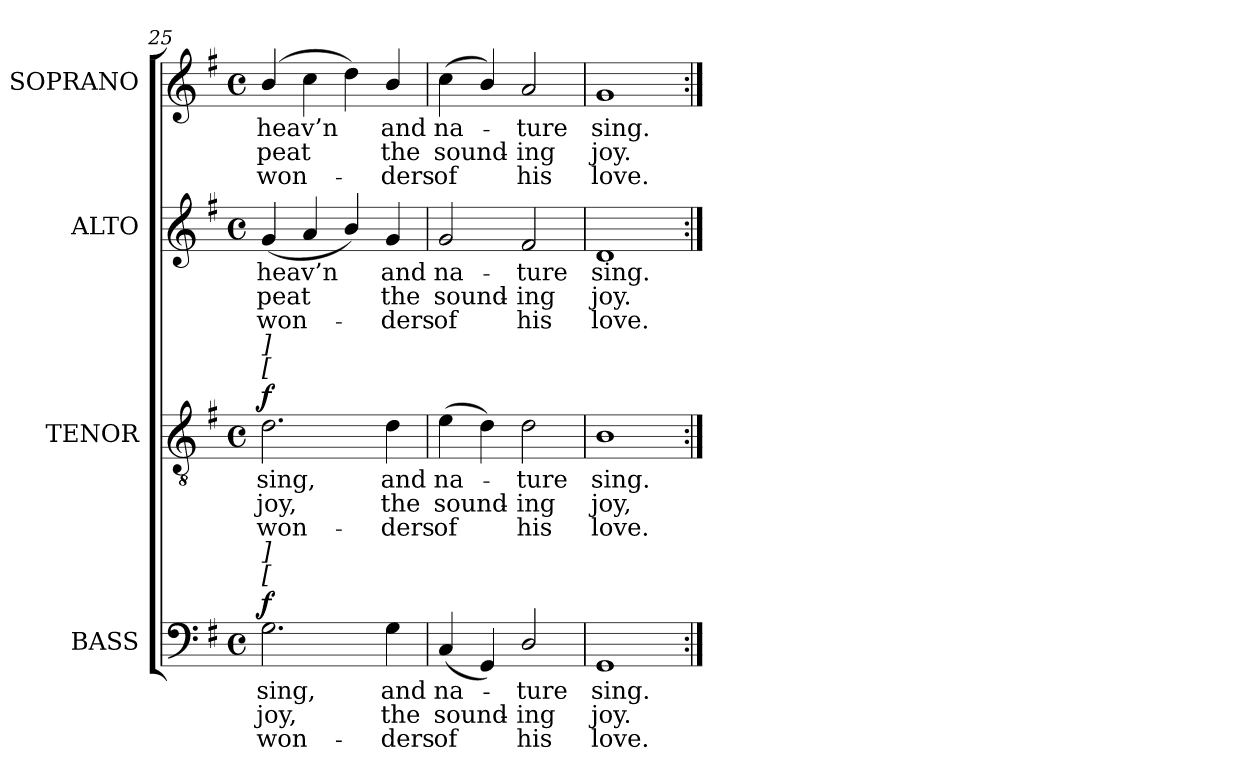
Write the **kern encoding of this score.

**kern	**text	**text	**text	**dynam	**kern	**text	**text	**text	**dynam	**kern	**text	**text	**text	**kern	**text	**text	**text
*part4	*part4	*part4	*part4	*part4	*part3	*part3	*part3	*part3	*part3	*part2	*part2	*part2	*part2	*part1	*part1	*part1	*part1
*staff4	*staff4	*staff4	*staff4	*staff4	*staff3	*staff3	*staff3	*staff3	*staff3	*staff2	*staff2	*staff2	*staff2	*staff1	*staff1	*staff1	*staff1
*I"BASS	*	*	*	*	*I"TENOR	*	*	*	*	*I"ALTO	*	*	*	*I"SOPRANO	*	*	*
*I'B.	*	*	*	*	*I'T.	*	*	*	*	*I'A.	*	*	*	*I'S.	*	*	*
*clefF4	*	*	*	*	*clefGv2	*	*	*	*	*clefG2	*	*	*	*clefG2	*	*	*
*	*	*	*	*	*ITrd7c12	*	*	*	*	*	*	*	*	*	*	*	*
*k[f#]	*	*	*	*	*k[f#]	*	*	*	*	*k[f#]	*	*	*	*k[f#]	*	*	*
*G:	*	*	*	*	*G:	*	*	*	*	*G:	*	*	*	*G:	*	*	*
*M4/4	*	*	*	*	*M4/4	*	*	*	*	*M4/4	*	*	*	*M4/4	*	*	*
*met(c)	*	*	*	*	*met(c)	*	*	*	*	*met(c)	*	*	*	*met(c)	*	*	*
=25	=25	=25	=25	=25	=25	=25	=25	=25	=25	=25	=25	=25	=25	=25	=25	=25	=25
!	!LO:LY:b:color=#000000	!LO:LY:b:color=#000000	!LO:LY:b:color=#000000	!	!	!	!	!	!	!	!	!	!	!	!	!	!
!	!	!	!	!	!	!LO:LY:b:color=#000000	!LO:LY:b:color=#000000	!LO:LY:b:color=#000000	!	!	!	!	!	!	!	!	!
!	!	!	!	!	!	!	!	!	!	!	!LO:LY:b:color=#000000	!LO:LY:b:color=#000000	!LO:LY:b:color=#000000	!	!	!	!
!	!	!	!	!	!LO:TX:a:i:t=[	!	!	!	!	!	!	!	!	!	!	!	!
!	!	!	!	!	!LO:TX:a:i:t=]	!	!	!	!	!	!	!	!	!	!	!	!
!LO:TX:a:i:t=[	!	!	!	!	!	!	!	!	!	!	!	!	!	!	!	!	!
!LO:TX:a:i:t=]	!	!	!	!	!	!	!	!	!	!	!	!	!	!	!	!	!
!	!	!	!	!	!	!	!	!	!	!	!	!	!	!	!LO:LY:b:color=#000000	!LO:LY:b:color=#000000	!LO:LY:b:color=#000000
2.Gi\	sing,	joy,	won-	f	2.Di\	sing,	joy,	won-	f	(4gi/	heav’n	-peat	won-	(4bi/	heav’n	-peat	won-
.	.	.	.	.	.	.	.	.	.	4ai/	.	.	.	4cci\	.	.	.
.	.	.	.	.	.	.	.	.	.	4bi/)	.	.	.	4ddi\)	.	.	.
!	!LO:LY:b:color=#000000	!LO:LY:b:color=#000000	!LO:LY:b:color=#000000	!	!	!	!	!	!	!	!	!	!	!	!	!	!
!	!	!	!	!	!	!LO:LY:b:color=#000000	!LO:LY:b:color=#000000	!LO:LY:b:color=#000000	!	!	!	!	!	!	!	!	!
!	!	!	!	!	!	!	!	!	!	!	!LO:LY:b:color=#000000	!LO:LY:b:color=#000000	!LO:LY:b:color=#000000	!	!	!	!
!	!	!	!	!	!	!	!	!	!	!	!	!	!	!	!LO:LY:b:color=#000000	!LO:LY:b:color=#000000	!LO:LY:b:color=#000000
4Gi\	and	the	-ders	.	4Di\	and	the	-ders	.	4gi/	and	the	-ders	4bi/	and	the	-ders
=26	=26	=26	=26	=26	=26	=26	=26	=26	=26	=26	=26	=26	=26	=26	=26	=26	=26
!	!LO:LY:b:color=#000000	!LO:LY:b:color=#000000	!LO:LY:b:color=#000000	!	!	!	!	!	!	!	!	!	!	!	!	!	!
!	!	!	!	!	!	!LO:LY:b:color=#000000	!LO:LY:b:color=#000000	!LO:LY:b:color=#000000	!	!	!	!	!	!	!	!	!
!	!	!	!	!	!	!	!	!	!	!	!LO:LY:b:color=#000000	!LO:LY:b:color=#000000	!LO:LY:b:color=#000000	!	!	!	!
!	!	!	!	!	!	!	!	!	!	!	!	!	!	!	!LO:LY:b:color=#000000	!LO:LY:b:color=#000000	!LO:LY:b:color=#000000
(4Ci/	na-	sound-	of	.	(4Ei\	na-	sound-	of	.	2gi/	na-	sound-	of	(4cci\	na-	sound-	of
4GGi/)	.	.	.	.	4Di\)	.	.	.	.	.	.	.	.	4bi/)	.	.	.
!	!LO:LY:b:color=#000000	!LO:LY:b:color=#000000	!LO:LY:b:color=#000000	!	!	!	!	!	!	!	!	!	!	!	!	!	!
!	!	!	!	!	!	!LO:LY:b:color=#000000	!LO:LY:b:color=#000000	!LO:LY:b:color=#000000	!	!	!	!	!	!	!	!	!
!	!	!	!	!	!	!	!	!	!	!	!LO:LY:b:color=#000000	!LO:LY:b:color=#000000	!LO:LY:b:color=#000000	!	!	!	!
!	!	!	!	!	!	!	!	!	!	!	!	!	!	!	!LO:LY:b:color=#000000	!LO:LY:b:color=#000000	!LO:LY:b:color=#000000
2Di/	-ture	-ing	his	.	2Di\	-ture	-ing	his	.	2f#i/	-ture	-ing	his	2ai/	-ture	-ing	his
=27	=27	=27	=27	=27	=27	=27	=27	=27	=27	=27	=27	=27	=27	=27	=27	=27	=27
!	!LO:LY:b:color=#000000	!LO:LY:b:color=#000000	!LO:LY:b:color=#000000	!	!	!	!	!	!	!	!	!	!	!	!	!	!
!	!	!	!	!	!	!LO:LY:b:color=#000000	!LO:LY:b:color=#000000	!LO:LY:b:color=#000000	!	!	!	!	!	!	!	!	!
!	!	!	!	!	!	!	!	!	!	!	!LO:LY:b:color=#000000	!LO:LY:b:color=#000000	!LO:LY:b:color=#000000	!	!	!	!
!	!	!	!	!	!	!	!	!	!	!	!	!	!	!	!LO:LY:b:color=#000000	!LO:LY:b:color=#000000	!LO:LY:b:color=#000000
1GGi	sing.	joy.	love.	.	1BBi	sing.	joy,	love.	.	1di	sing.	joy.	love.	1gi	sing.	joy.	love.
=:|!	=:|!	=:|!	=:|!	=:|!	=:|!	=:|!	=:|!	=:|!	=:|!	=:|!	=:|!	=:|!	=:|!	=:|!	=:|!	=:|!	=:|!
*-	*-	*-	*-	*-	*-	*-	*-	*-	*-	*-	*-	*-	*-	*-	*-	*-	*-
